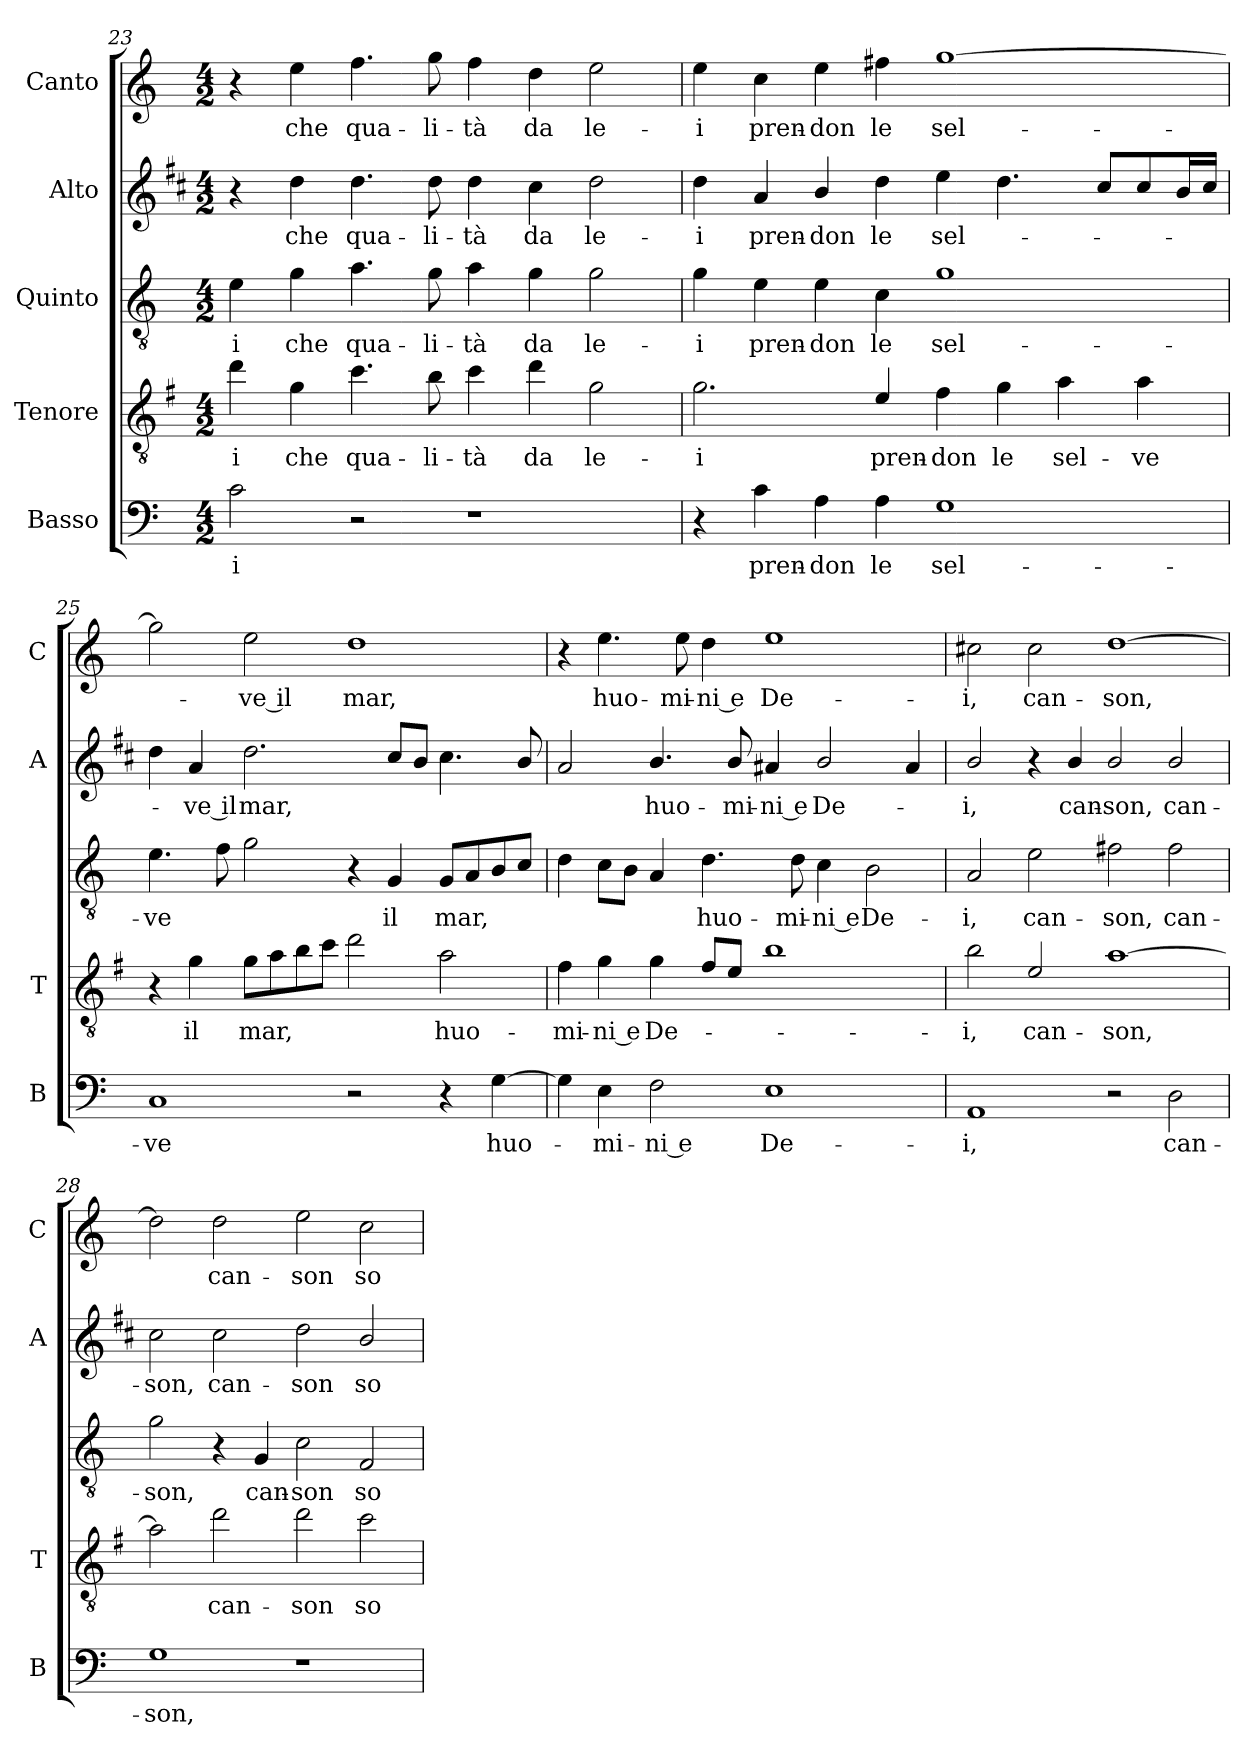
**kern	**text	**kern	**text	**kern	**text	**kern	**text	**kern	**text
*part5	*part5	*part4	*part4	*part3	*part3	*part2	*part2	*part1	*part1
*staff5	*staff5	*staff4	*staff4	*staff3	*staff3	*staff2	*staff2	*staff1	*staff1
*I"Basso	*	*I"Tenore	*	*I"Quinto	*	*I"Alto	*	*I"Canto	*
*I'B	*	*I'T	*	*	*	*I'A	*	*I'C	*
*clefF4	*	*clefGv2	*	*clefGv2	*	*clefG2	*	*clefG2	*
*	*	*ITrd4c7	*	*	*	*ITrd1c2	*	*	*
*k[]	*	*k[]	*	*k[]	*	*k[]	*	*k[]	*
*C:	*	*C:	*	*C:	*	*C:	*	*C:	*
*M4/2	*	*M4/2	*	*M4/2	*	*M4/2	*	*M4/2	*
=23	=23	=23	=23	=23	=23	=23	=23	=23	=23
!	!LO:LY:b	!	!LO:LY:b	!	!LO:LY:b	!	!	!	!
2c\	-i	4g\	-i	4e\	-i	4r	.	4r	.
!	!	!	!LO:LY:b	!	!LO:LY:b	!	!LO:LY:b	!	!LO:LY:b
.	.	4c\	che	4g\	che	4cc\	che	4ee\	che
!	!	!	!LO:LY:b	!	!LO:LY:b	!	!LO:LY:b	!	!LO:LY:b
2r	.	4.f\	qua-	4.a\	qua-	4.cc\	qua-	4.ff\	qua-
!	!	!	!LO:LY:b	!	!LO:LY:b	!	!LO:LY:b	!	!LO:LY:b
.	.	8e\	-li-	8g\	-li-	8cc\	-li-	8gg\	-li-
!	!	!	!LO:LY:b	!	!LO:LY:b	!	!LO:LY:b	!	!LO:LY:b
1r	.	4f\	-tà	4a\	-tà	4cc\	-tà	4ff\	-tà
!	!	!	!LO:LY:b	!	!LO:LY:b	!	!LO:LY:b	!	!LO:LY:b
.	.	4g\	da	4g\	da	4b\	da	4dd\	da
!	!	!	!LO:LY:b	!	!LO:LY:b	!	!LO:LY:b	!	!LO:LY:b
.	.	2c\	le-	2g\	le-	2cc\	le-	2ee\	le-
!!LO:LB:g=z
=24	=24	=24	=24	=24	=24	=24	=24	=24	=24
!	!	!	!LO:LY:b	!	!LO:LY:b	!	!LO:LY:b	!	!LO:LY:b
4r	.	2.c\	-i	4g\	-i	4cc\	-i	4ee\	-i
!	!LO:LY:b	!	!	!	!LO:LY:b	!	!LO:LY:b	!	!LO:LY:b
4c\	pren-	.	.	4e\	pren-	4g/	pren-	4cc\	pren-
!	!LO:LY:b	!	!	!	!LO:LY:b	!	!LO:LY:b	!	!LO:LY:b
4A\	-don	.	.	4e\	-don	4a/	-don	4ee\	-don
!	!LO:LY:b	!	!LO:LY:b	!	!LO:LY:b	!	!LO:LY:b	!	!LO:LY:b
4A\	le	4A/	pren-	4c\	le	4cc\	le	4ff#X\	le
!	!LO:LY:b	!	!LO:LY:b	!	!LO:LY:b	!	!LO:LY:b	!	!LO:LY:b
1G	sel-	4B\	-don	1g	sel-	4dd\	sel-	[1gg	sel-
!	!	!	!LO:LY:b	!	!	!	!	!	!
.	.	4c\	le	.	.	4.cc\	.	.	.
!	!	!	!LO:LY:b	!	!	!	!	!	!
.	.	4d\	sel-	.	.	.	.	.	.
.	.	.	.	.	.	8b/L	.	.	.
!	!	!	!LO:LY:b	!	!	!	!	!	!
.	.	4d\	-ve	.	.	8b/	.	.	.
.	.	.	.	.	.	16a/L	.	.	.
.	.	.	.	.	.	16b/JJ	.	.	.
=25	=25	=25	=25	=25	=25	=25	=25	=25	=25
!	!LO:LY:b	!	!	!	!LO:LY:b	!	!	!	!
1C	-ve	4r	.	4.e\	-ve	4cc\	.	2gg\]	.
!	!	!	!LO:LY:b	!	!	!	!LO:LY:b	!	!
.	.	4c\	il	.	.	4g/	-ve il	.	.
.	.	.	.	8f\	.	.	.	.	.
!	!	!	!LO:LY:b	!	!	!	!LO:LY:b	!	!LO:LY:b
.	.	8c\L	mar,	2g\	.	2.cc\	mar,	2ee\	-ve il
.	.	8d\	.	.	.	.	.	.	.
.	.	8e\	.	.	.	.	.	.	.
.	.	8f\J	.	.	.	.	.	.	.
!	!	!	!	!	!	!	!	!	!LO:LY:b
2r	.	2g\	.	4r	.	.	.	1dd	mar,
!	!	!	!	!	!LO:LY:b	!	!	!	!
.	.	.	.	4G/	il	8b/L	.	.	.
.	.	.	.	.	.	8a/J	.	.	.
!	!	!	!LO:LY:b	!	!LO:LY:b	!	!	!	!
4r	.	2d\	huo-	8G/L	mar,	4.b\	.	.	.
.	.	.	.	8A/	.	.	.	.	.
!	!LO:LY:b	!	!	!	!	!	!	!	!
[4G\	huo-	.	.	8B/	.	.	.	.	.
.	.	.	.	8c/J	.	8a/	.	.	.
=26	=26	=26	=26	=26	=26	=26	=26	=26	=26
!	!	!	!LO:LY:b	!	!	!	!	!	!
4G\]	.	4B\	-mi-	4d\	.	2g/	.	4r	.
!	!LO:LY:b	!	!LO:LY:b	!	!	!	!	!	!LO:LY:b
4E\	-mi-	4c\	-ni e	8c\L	.	.	.	4.ee\	huo-
.	.	.	.	8B\J	.	.	.	.	.
!	!LO:LY:b	!	!LO:LY:b	!	!	!	!LO:LY:b	!	!
2F\	-ni e	4c\	De-	4A/	.	4.a/	huo-	.	.
!	!	!	!	!	!	!	!	!	!LO:LY:b
.	.	.	.	.	.	.	.	8ee\	-mi-
!	!	!	!	!	!LO:LY:b	!	!	!	!LO:LY:b
.	.	8B/L	.	4.d\	huo-	.	.	4dd\	-ni e
!	!	!	!	!	!	!	!LO:LY:b	!	!
.	.	8A/J	.	.	.	8a/	-mi-	.	.
!	!LO:LY:b	!	!	!	!	!	!LO:LY:b	!	!LO:LY:b
1E	De-	1e	.	.	.	4g#X/	-ni e	1ee	De-
!	!	!	!	!	!LO:LY:b	!	!	!	!
.	.	.	.	8d\	-mi-	.	.	.	.
!	!	!	!	!	!LO:LY:b	!	!LO:LY:b	!	!
.	.	.	.	4c\	-ni e	2a/	De-	.	.
!	!	!	!	!	!LO:LY:b	!	!	!	!
.	.	.	.	2B\	De-	.	.	.	.
.	.	.	.	.	.	4g#/	.	.	.
!!LO:PB:g=z
=27	=27	=27	=27	=27	=27	=27	=27	=27	=27
!	!LO:LY:b	!	!LO:LY:b	!	!LO:LY:b	!	!LO:LY:b	!	!LO:LY:b
1AA	-i,	2e\	-i,	2A/	-i,	2a/	-i,	2cc#X\	-i,
!	!	!	!LO:LY:b	!	!LO:LY:b	!	!	!	!LO:LY:b
.	.	2A/	can-	2e\	can-	4r	.	2cc#\	can-
!	!	!	!	!	!	!	!LO:LY:b	!	!
.	.	.	.	.	.	4a/	can-	.	.
!	!	!	!LO:LY:b	!	!LO:LY:b	!	!LO:LY:b	!	!LO:LY:b
2r	.	[1d	-son,	2f#X\	-son,	2a/	-son,	[1dd	-son,
!	!LO:LY:b	!	!	!	!LO:LY:b	!	!LO:LY:b	!	!
2D\	can-	.	.	2f#\	can-	2a/	can-	.	.
=28	=28	=28	=28	=28	=28	=28	=28	=28	=28
!	!LO:LY:b	!	!	!	!LO:LY:b	!	!LO:LY:b	!	!
1G	-son,	2d\]	.	2g\	-son,	2b\	-son,	2dd\]	.
!	!	!	!LO:LY:b	!	!	!	!LO:LY:b	!	!LO:LY:b
.	.	2g\	can-	4r	.	2b\	can-	2dd\	can-
!	!	!	!	!	!LO:LY:b	!	!	!	!
.	.	.	.	4G/	can-	.	.	.	.
!	!	!	!LO:LY:b	!	!LO:LY:b	!	!LO:LY:b	!	!LO:LY:b
1r	.	2g\	-son	2c\	-son	2cc\	-son	2ee\	-son
!	!	!	!LO:LY:b	!	!LO:LY:b	!	!LO:LY:b	!	!LO:LY:b
.	.	2f\	so-	2F/	so-	2a/	so-	2cc\	so-
=	=	=	=	=	=	=	=	=	=
*-	*-	*-	*-	*-	*-	*-	*-	*-	*-
